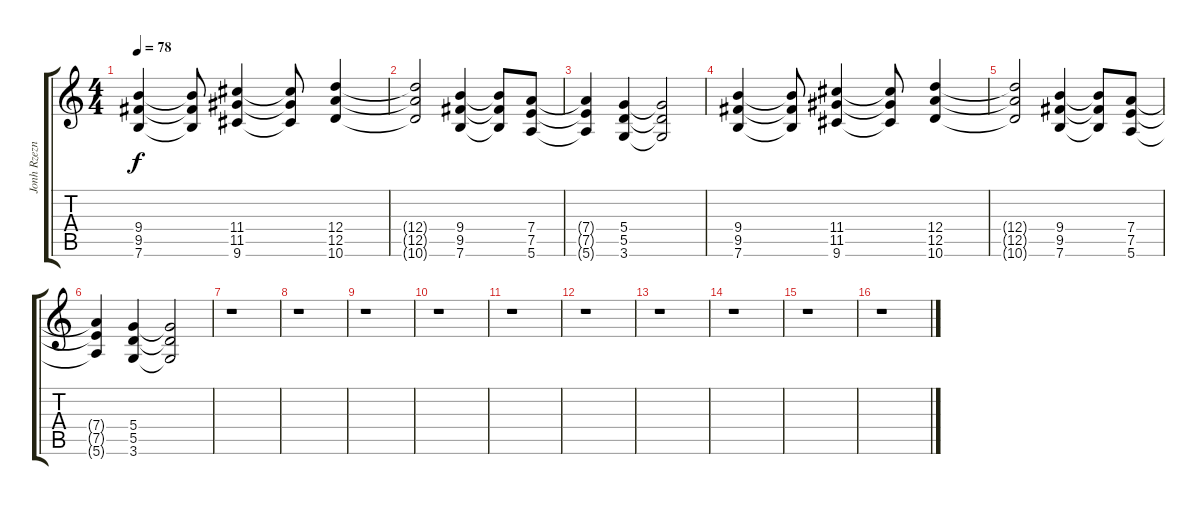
\track ("Jonh Rzeznik (Distortion Guitar)" "Jonh Rzezn") {instrument distortionguitar}
\staff {score tabs}
\tuning (E4 B3 G3 D3 A2 E2) {hide}
\ts (4 4)
\tempo 78
\clef g2
\ks c
(9.4 9.5 7.6).4{dy f} (9.4{t} 9.5{t} 7.6{t}).8 (11.4 11.5 9.6).4 (11.4{t} 11.5{t} 9.6{t}).8 (12.4 12.5 10.6).4 |
(12.4{t} 12.5{t} 10.6{t}).2 (9.4 9.5 7.6).4 (9.4{t} 9.5{t} 7.6{t}).8 (7.4 7.5 5.6).8 |
(7.4{t} 7.5{t} 5.6{t}).4 (5.4 5.5 3.6).4 (5.4{t} 5.5{t} 3.6{t}).2 |
(9.4 9.5 7.6).4 (9.4{t} 9.5{t} 7.6{t}).8 (11.4 11.5 9.6).4 (11.4{t} 11.5{t} 9.6{t}).8 (12.4 12.5 10.6).4 |
(12.4{t} 12.5{t} 10.6{t}).2 (9.4 9.5 7.6).4 (9.4{t} 9.5{t} 7.6{t}).8 (7.4 7.5 5.6).8 |
(7.4{t} 7.5{t} 5.6{t}).4 (5.4 5.5 3.6).4 (5.4{t} 5.5{t} 3.6{t}).2 |
r.1 |
r.1 |
r.1 |
r.1 |
r.1 |
r.1 |
r.1 |
r.1 |
r.1 |
r.1
